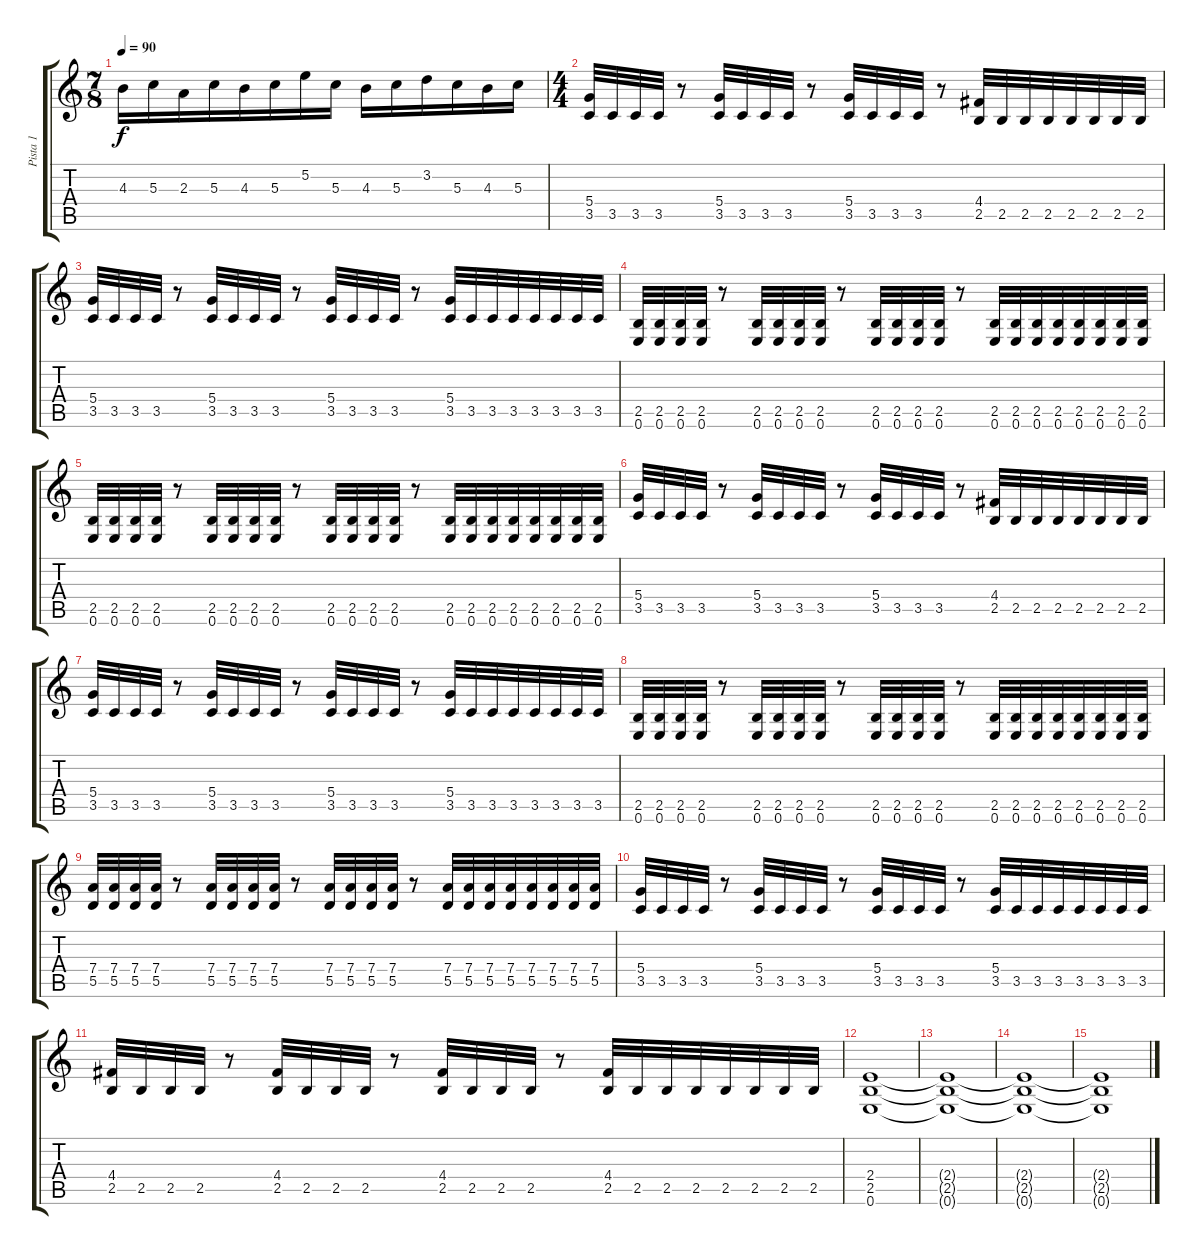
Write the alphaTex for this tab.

\track ("Pista 1" "Pista 1") {instrument overdrivenguitar}
\staff {score tabs}
\tuning (E4 B3 G3 D3 A2 E2) {hide}
\ts (7 8)
\tempo 90
\clef g2
\ks c
4.3.16{dy f} 5.3.16 2.3.16 5.3.16 4.3.16 5.3.16 5.2.16 5.3.16 4.3.16 5.3.16 3.2.16 5.3.16 4.3.16 5.3.16 |
\ts (4 4)
(5.4 3.5).32{volume 10} 3.5.32 3.5.32 3.5.32 r.8 (5.4 3.5).32 3.5.32 3.5.32 3.5.32 r.8 (5.4 3.5).32 3.5.32 3.5.32 3.5.32 r.8 (4.4 2.5).32 2.5.32 2.5.32 2.5.32 2.5.32 2.5.32 2.5.32 2.5.32 |
(5.4 3.5).32 3.5.32 3.5.32 3.5.32 r.8 (5.4 3.5).32 3.5.32 3.5.32 3.5.32 r.8 (5.4 3.5).32 3.5.32 3.5.32 3.5.32 r.8 (5.4 3.5).32 3.5.32 3.5.32 3.5.32 3.5.32 3.5.32 3.5.32 3.5.32 |
(2.5 0.6).32 (2.5 0.6).32 (2.5 0.6).32 (2.5 0.6).32 r.8 (2.5 0.6).32 (2.5 0.6).32 (2.5 0.6).32 (2.5 0.6).32 r.8 (2.5 0.6).32 (2.5 0.6).32 (2.5 0.6).32 (2.5 0.6).32 r.8 (2.5 0.6).32 (2.5 0.6).32 (2.5 0.6).32 (2.5 0.6).32 (2.5 0.6).32 (2.5 0.6).32 (2.5 0.6).32 (2.5 0.6).32 |
(2.5 0.6).32 (2.5 0.6).32 (2.5 0.6).32 (2.5 0.6).32 r.8 (2.5 0.6).32 (2.5 0.6).32 (2.5 0.6).32 (2.5 0.6).32 r.8 (2.5 0.6).32 (2.5 0.6).32 (2.5 0.6).32 (2.5 0.6).32 r.8 (2.5 0.6).32 (2.5 0.6).32 (2.5 0.6).32 (2.5 0.6).32 (2.5 0.6).32 (2.5 0.6).32 (2.5 0.6).32 (2.5 0.6).32 |
(5.4 3.5).32{volume 10} 3.5.32 3.5.32 3.5.32 r.8 (5.4 3.5).32 3.5.32 3.5.32 3.5.32 r.8 (5.4 3.5).32 3.5.32 3.5.32 3.5.32 r.8 (4.4 2.5).32 2.5.32 2.5.32 2.5.32 2.5.32 2.5.32 2.5.32 2.5.32 |
(5.4 3.5).32 3.5.32 3.5.32 3.5.32 r.8 (5.4 3.5).32 3.5.32 3.5.32 3.5.32 r.8 (5.4 3.5).32 3.5.32 3.5.32 3.5.32 r.8 (5.4 3.5).32 3.5.32 3.5.32 3.5.32 3.5.32 3.5.32 3.5.32 3.5.32 |
(2.5 0.6).32 (2.5 0.6).32 (2.5 0.6).32 (2.5 0.6).32 r.8 (2.5 0.6).32 (2.5 0.6).32 (2.5 0.6).32 (2.5 0.6).32 r.8 (2.5 0.6).32 (2.5 0.6).32 (2.5 0.6).32 (2.5 0.6).32 r.8 (2.5 0.6).32 (2.5 0.6).32 (2.5 0.6).32 (2.5 0.6).32 (2.5 0.6).32 (2.5 0.6).32 (2.5 0.6).32 (2.5 0.6).32 |
(7.4 5.5).32 (7.4 5.5).32 (7.4 5.5).32 (7.4 5.5).32 r.8 (7.4 5.5).32 (7.4 5.5).32 (7.4 5.5).32 (7.4 5.5).32 r.8 (7.4 5.5).32 (7.4 5.5).32 (7.4 5.5).32 (7.4 5.5).32 r.8 (7.4 5.5).32 (7.4 5.5).32 (7.4 5.5).32 (7.4 5.5).32 (7.4 5.5).32 (7.4 5.5).32 (7.4 5.5).32 (7.4 5.5).32 |
(5.4 3.5).32 3.5.32 3.5.32 3.5.32 r.8 (5.4 3.5).32 3.5.32 3.5.32 3.5.32 r.8 (5.4 3.5).32 3.5.32 3.5.32 3.5.32 r.8 (5.4 3.5).32 3.5.32 3.5.32 3.5.32 3.5.32 3.5.32 3.5.32 3.5.32 |
(4.4 2.5).32{volume 10} 2.5.32 2.5.32 2.5.32 r.8 (4.4 2.5).32 2.5.32 2.5.32 2.5.32 r.8 (4.4 2.5).32 2.5.32 2.5.32 2.5.32 r.8 (4.4 2.5).32 2.5.32 2.5.32 2.5.32 2.5.32 2.5.32 2.5.32 2.5.32 |
(2.4 2.5 0.6).1{volume 4} |
(2.4{t} 2.5{t} 0.6{t}).1 |
(2.4{t} 2.5{t} 0.6{t}).1 |
(2.4{t} 2.5{t} 0.6{t}).1
